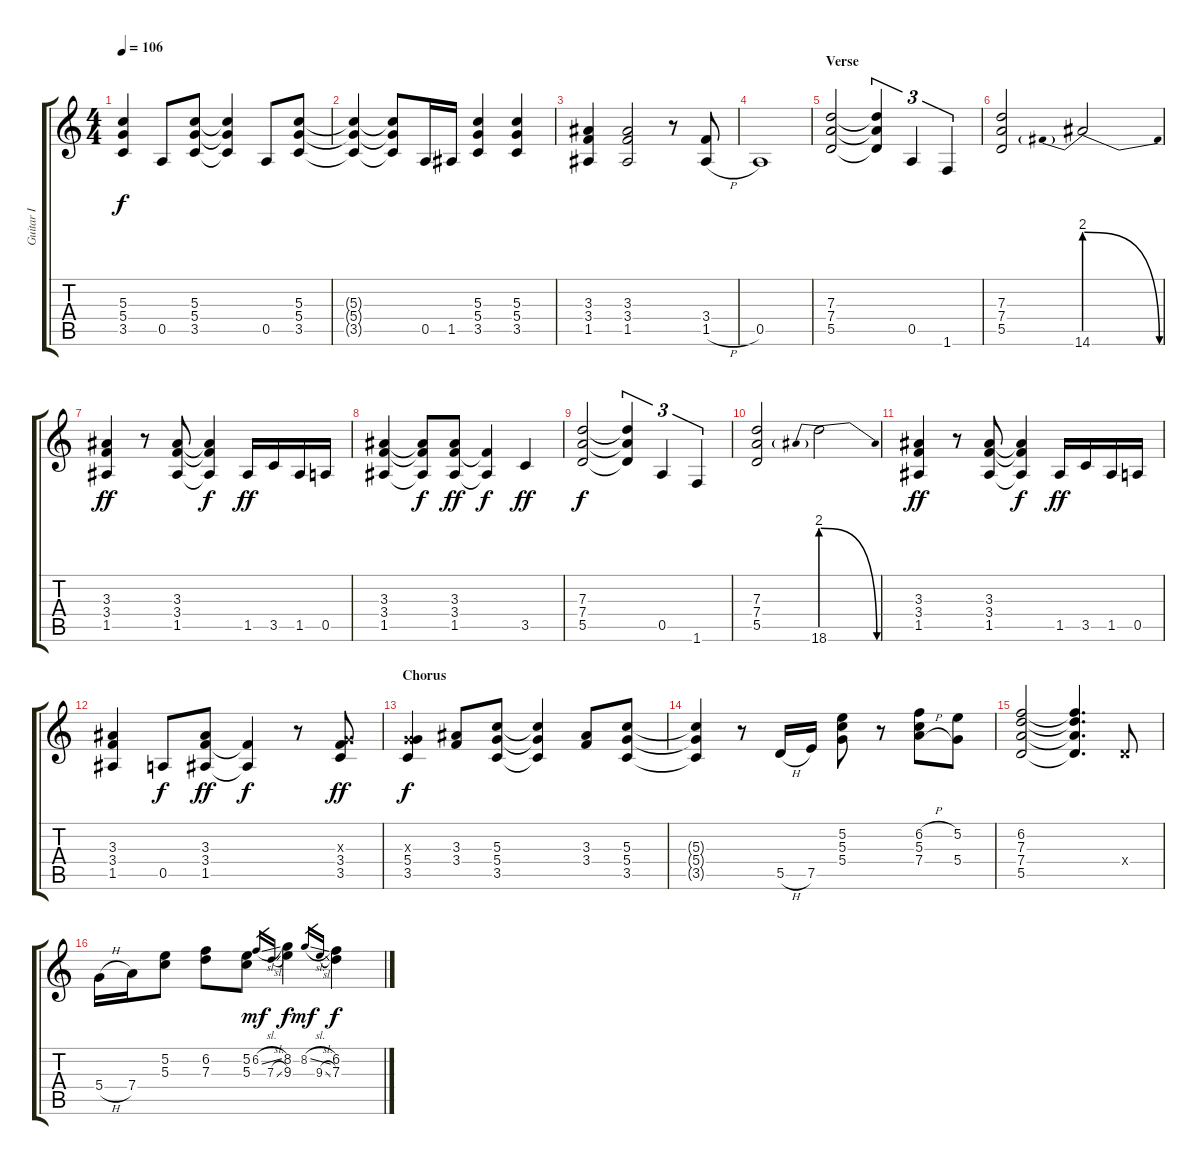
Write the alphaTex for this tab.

\track ("Guitar I" "Guitar I") {instrument distortionguitar}
\staff {score tabs}
\tuning (E4 B3 G3 D3 A2 E2) {hide}
\ts (4 4)
\tempo 106
\clef g2
\ks c
(5.3 5.4 3.5).4{dy f} 0.5.8 (5.3 5.4 3.5).8 (5.3{t} 5.4{t} 3.5{t}).4 0.5.8 (5.3 5.4 3.5).8 |
(5.3{t} 5.4{t} 3.5{t}).4 (5.3{t} 5.4{t} 3.5{t}).8 0.5.16 1.5.16 (5.3 5.4 3.5).4 (5.3 5.4 3.5).4 |
(3.3 3.4 1.5).4 (3.3 3.4 1.5).2 r.8 (3.4 1.5{h}).8 |
0.5.1 |
\section ("" "Verse")
(7.3 7.4 5.5).2 (7.3{t} 7.4{t} 5.5{t}).4{tu (3 2)} 0.5.4{tu (3 2)} 1.6.4{tu (3 2)} |
(7.3 7.4 5.5).2 14.6{be (prebendrelease 0 8 60 0)}.2 |
(3.3 3.4 1.5).4{dy ff} r.8 (3.3 3.4 1.5).8 (3.3{t} 3.4{t} 1.5{t}).4{dy f} 1.5.16{dy ff} 3.5.16 1.5.16 0.5.16 |
(3.3 3.4 1.5).4 (3.3{t} 3.4{t} 1.5{t}).8{dy f} (3.3 3.4 1.5).8{dy ff} (3.4{t} 1.5{t}).4{dy f} 3.5.4{dy ff} |
(7.3 7.4 5.5).2{dy f} (7.3{t} 7.4{t} 5.5{t}).4{tu (3 2)} 0.5.4{tu (3 2)} 1.6.4{tu (3 2)} |
(7.3 7.4 5.5).2 18.6{be (prebendrelease 0 8 60 0)}.2 |
(3.3 3.4 1.5).4{dy ff} r.8 (3.3 3.4 1.5).8 (3.3{t} 3.4{t} 1.5{t}).4{dy f} 1.5.16{dy ff} 3.5.16 1.5.16 0.5.16 |
(3.3 3.4 1.5).4 0.5.8{dy f} (3.3 3.4 1.5).8{dy ff} (3.4{t} 1.5{t}).4{dy f} r.8 (0.3{x} 3.4 3.5).8{dy ff} |
\section ("" "Chorus")
(0.3{x} 5.4 3.5).4{dy f} (3.3 3.4).8 (5.3 5.4 3.5).8 (5.3{t} 5.4{t} 3.5{t}).4 (3.3 3.4).8 (5.3 5.4 3.5).8 |
(5.3{t} 5.4{t} 3.5{t}).4 r.8 5.5{h}.16 7.5.16 (5.2 5.3 5.4).8 r.8 (6.2{h} 5.3 7.4{h}).8 (5.2 5.4).8 |
(6.2 7.3 7.4 5.5).2 (6.2{t} 7.3{t} 7.4{t} 5.5{t}).4{d} 0.4{x}.8 |
5.4{h}.16 7.4.16 (5.2 5.3).8 (6.2 7.3).8 (5.2 5.3).8 6.2{sl}.16{gr dy mf} 7.3{sl}.16{gr} (8.2 9.3).4{dy f} 8.2{sl}.16{gr dy mf} 9.3{sl}.16{gr} (6.2 7.3).4{dy f}
